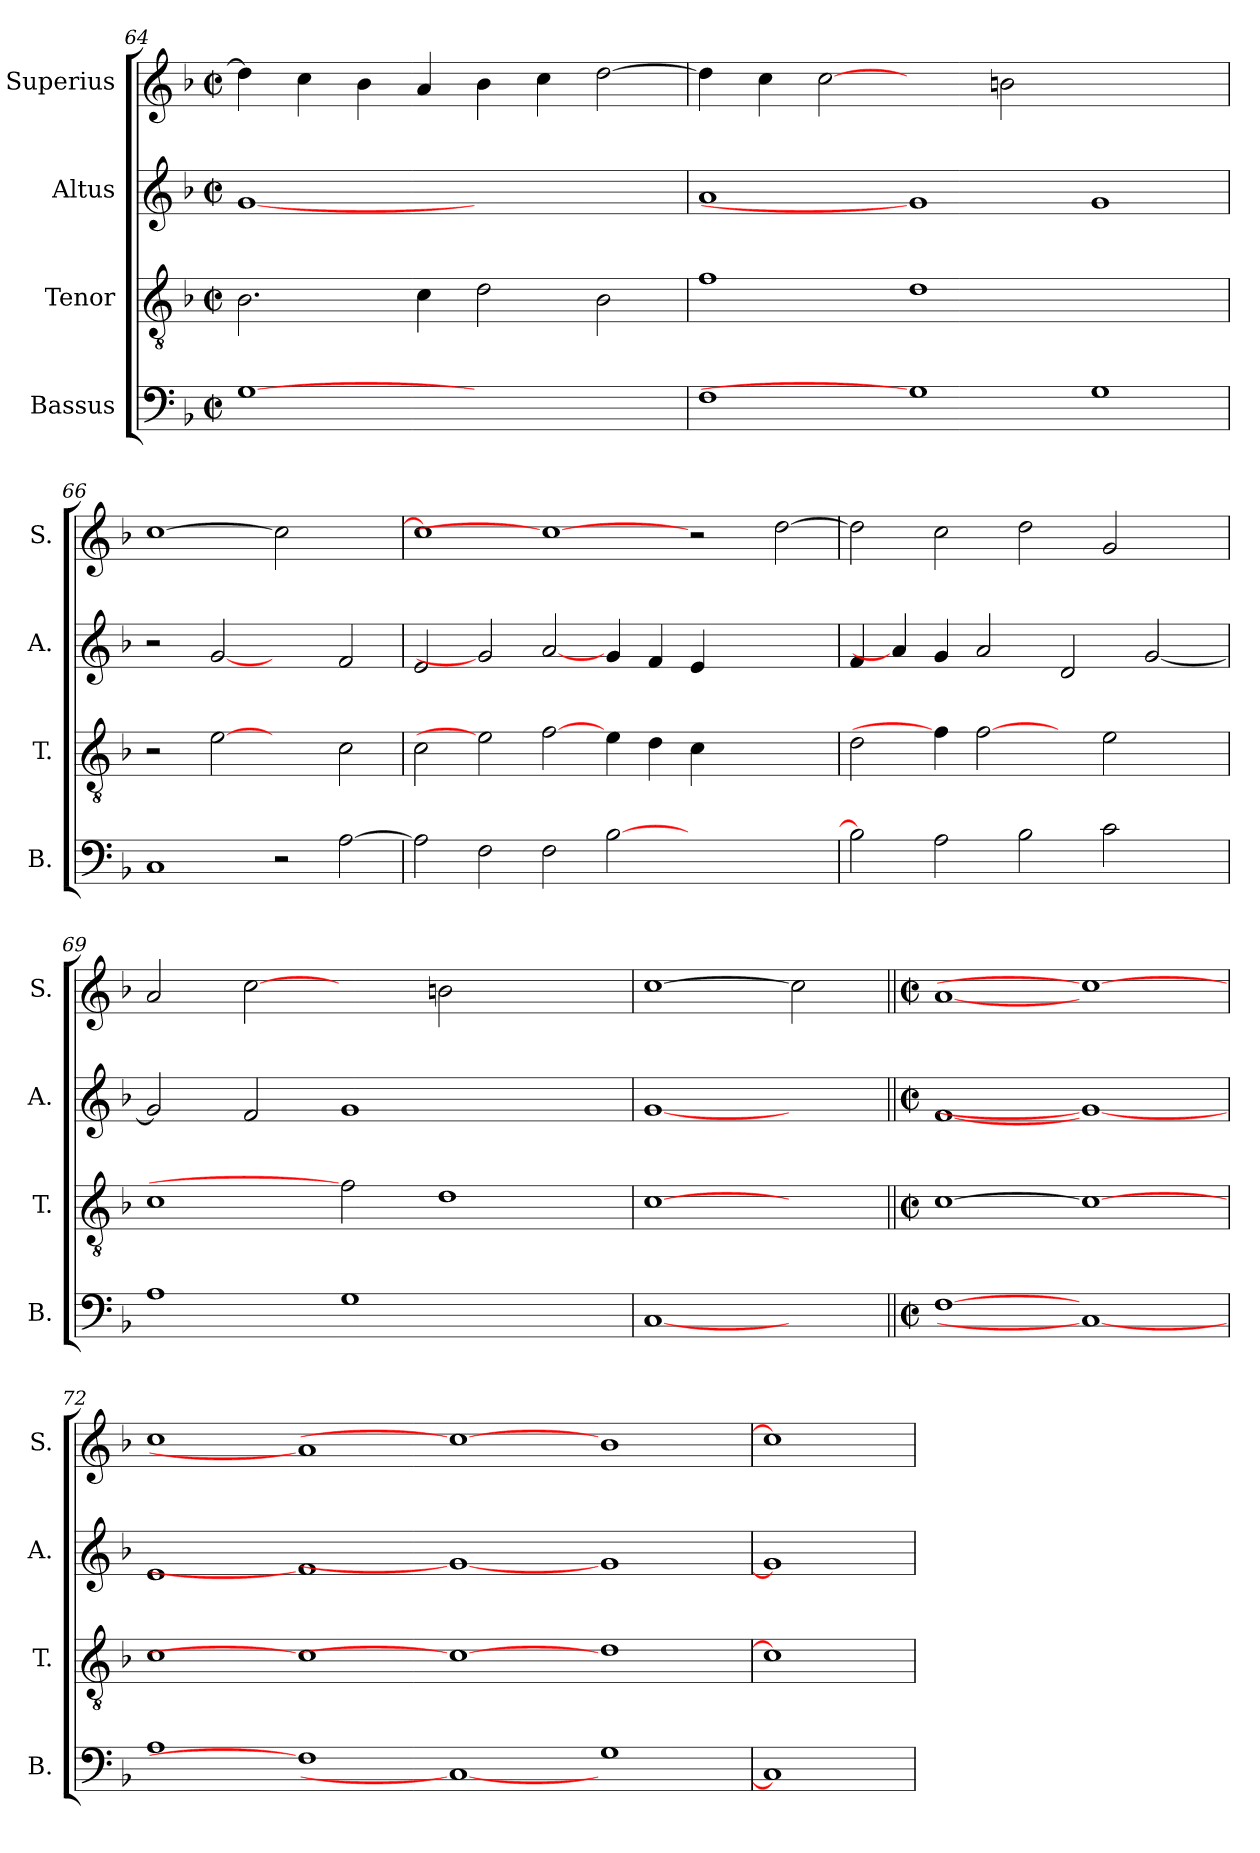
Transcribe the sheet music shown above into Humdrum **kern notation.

**kern	**kern	**kern	**kern
*part4	*part3	*part2	*part1
*staff4	*staff3	*staff2	*staff1
*I"Bassus	*I"Tenor	*I"Altus	*I"Superius
*I'B.	*I'T.	*I'A.	*I'S.
*clefF4	*clefGv2	*clefG2	*clefG2
*	*ITrd7c12	*	*
*k[b-]	*k[b-]	*k[b-]	*k[b-]
*F:	*F:	*F:	*F:
*M2/2	*M2/2	*M2/2	*M2/2
*met(c|)	*met(c|)	*met(c|)	*met(c|)
=64	=64	=64	=64
[1Gi	2.BB-i\	[1gi	4ddi\]
.	.	.	4cci\
.	.	.	4b-i\
.	4Ci\	.	4ai/
1ryy	2Di\	1ryy	4b-i\
.	.	.	4cci\
.	2BB-i\	.	[>2ddi\
=65	=65	=65	=65
1Fi	1Fi	1ai	4ddi\]
.	.	.	4cci\
.	.	.	[2cci
1Gi]	1Di	1gi]	2ryy
.	.	.	2bni\
1Gi	1ryy	1gi	1ryy
=66	=66	=66	=66
1Ci	2r	2r	[>1cci
.	[2Ei	[2gi	.
2r	2ryy	2ryy	2cci]
[>2Ai\	2Ci\	2fi/	2ryy
!!LO:LB:g=z
=67	=67	=67	=67
2Ai\]	2Ci\	2ei/	1cci]
2Fi\	2Ei]	2gi]	.
2Fi\	[2Fi\	[2ai/	1cci_
[>2B-i\	4Ei\	4gi/	.
.	4Di\	4fi/	.
1ryy	4Ci\	4ei/	2r
.	2.ryy	2.ryy	.
.	.	.	[>2ddi\
=68	=68	=68	=68
2B-i\]	2Di\	4fi/	2ddi\]
.	.	4ai/]	.
2Ai\	4Fi\]	4gi/	2cci\
.	[2Fi	2ai/	.
2B-i\	.	.	2ddi\
.	4ryy	2di/	.
2ci\	2Ei\	.	2gi/
.	.	[<2gi/	.
4ryy	4ryy	.	4ryy
=69	=69	=69	=69
1Ai	1Ci	2gi/]	2ai/
.	.	2fi/	[2cci
1Gi	2Fi]	1gi	2ryy
.	1Di	.	2bni\
2ryy	.	2ryy	2ryy
=70	=70	=70	=70
[1Ci	[1Ci	[1gi	[1cci
2ryy	2ryy	2ryy	2cci]
!!LO:LB:g=z
=71||	=71||	=71||	=71||
*M2/2	*M2/2	*M2/2	*M2/2
*met(c|)	*met(c|)	*met(c|)	*met(c|)
[1Fi	[1Ci	[1fi	[1ai
1Ci_	1Ci_	1gi_	1cci_
=72	=72	=72	=72
1Ai	1Ci	1ei	1cci
1Fi]	1Ci]	1fi]	1ai]
1Ci_	1Ci_	1gi_	1cci_
1Gi	1Di	1gi	1b-i
=73	=73	=73	=73
1Ci]	1Ci]	1gi]	1cci]
=	=	=	=
*-	*-	*-	*-
